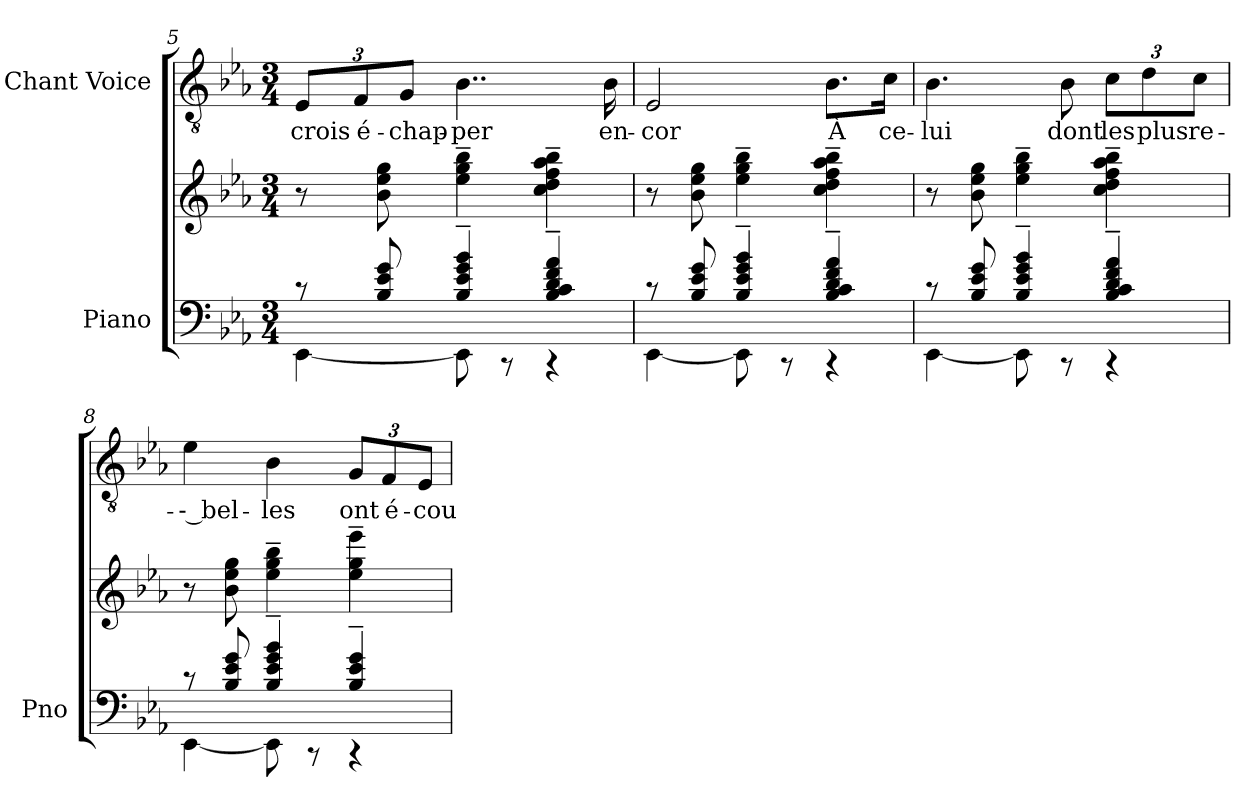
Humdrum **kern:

**kern	**kern	**dynam	**kern	**text	**dynam
*part2	*part2	*part2	*part1	*part1	*part1
*staff3	*staff2	*staff2/3	*staff1	*staff1	*staff1
*I"Piano	*	*	*I"Chant Voice	*	*
*I'Pno	*	*	*	*	*
*clefF4	*clefG2	*	*clefGv2	*	*
*k[b-e-a-]	*k[b-e-a-]	*	*k[b-e-a-]	*	*
*M3/4	*M3/4	*	*M3/4	*	*
=5	=5	=5	=5	=5	=5
*^	*	*	*	*	*
8r	[4EE-\	8r	.	12E-/L	crois	.
.	.	.	.	12F/	é-	.
8B-/ 8e-/ 8g/	.	8b-\ 8ee-\ 8gg\	.	.	.	.
.	.	.	.	12G/J	-chap-	.
4B-/~ 4e-/~ 4g/~ 4b-/~	8EE-\]	4ee-\~ 4gg\~ 4bb-\~	.	4..B-\	-per	.
.	8r	.	.	.	.	.
4B-/~ 4c/~ 4d/~ 4f/~ 4a-/~	4r	4cc\~ 4dd\~ 4ff\~ 4aa-\~ 4bb-\~	.	.	.	.
.	.	.	.	16B-\	en-	.
=6	=6	=6	=6	=6	=6	=6
8r	[4EE-\	8r	.	2E-/	-cor	.
8B-/ 8e-/ 8g/	.	8b-\ 8ee-\ 8gg\	.	.	.	.
4B-/~ 4e-/~ 4g/~ 4b-/~	8EE-\]	4ee-\~ 4gg\~ 4bb-\~	.	.	.	.
.	8r	.	.	.	.	.
4B-/~ 4c/~ 4d/~ 4f/~ 4a-/~	4r	4cc\~ 4dd\~ 4ff\~ 4aa-\~ 4bb-\~	.	8.B-\L	À	.
.	.	.	.	16c\Jk	ce-	.
=7	=7	=7	=7	=7	=7	=7
!	!	!	!LO:DY:b	!	!	!
!	!	!	!LO:DY:n=1:b	!	!	!LO:DY:a
!	!	!	!	!	!	!LO:DY:n=1:a
8r	[4EE-\	8r	other-dynamics f	4.B-\	-lui	other-dynamics f
8B-/ 8e-/ 8g/	.	8b-\ 8ee-\ 8gg\	.	.	.	.
4B-/~ 4e-/~ 4g/~ 4b-/~	8EE-\]	4ee-\~ 4gg\~ 4bb-\~	.	.	.	.
.	8r	.	.	8B-\	dont	.
4B-/~ 4c/~ 4d/~ 4f/~ 4a-/~	4r	4cc\~ 4dd\~ 4ff\~ 4aa-\~ 4bb-\~	.	12c\L	les	.
.	.	.	.	12d\	plus	.
.	.	.	.	12c\J	re-	.
=8	=8	=8	=8	=8	=8	=8
8r	[4EE-\	8r	.	4e-\	-- bel-	.
8B-/ 8e-/ 8g/	.	8b-\ 8ee-\ 8gg\	.	.	.	.
4B-/~ 4e-/~ 4g/~ 4b-/~	8EE-\]	4ee-\~ 4gg\~ 4bb-\~	.	4B-\	-les	.
.	8r	.	.	.	.	.
4B-/~ 4e-/~ 4g/~	4r	4ee-\~ 4gg\~ 4eee-\~	.	12G/L	ont	.
.	.	.	.	12F/	é-	.
.	.	.	.	12E-/J	-cou-	.
*v	*v	*	*	*	*	*
=	=	=	=	=	=
*-	*-	*-	*-	*-	*-
